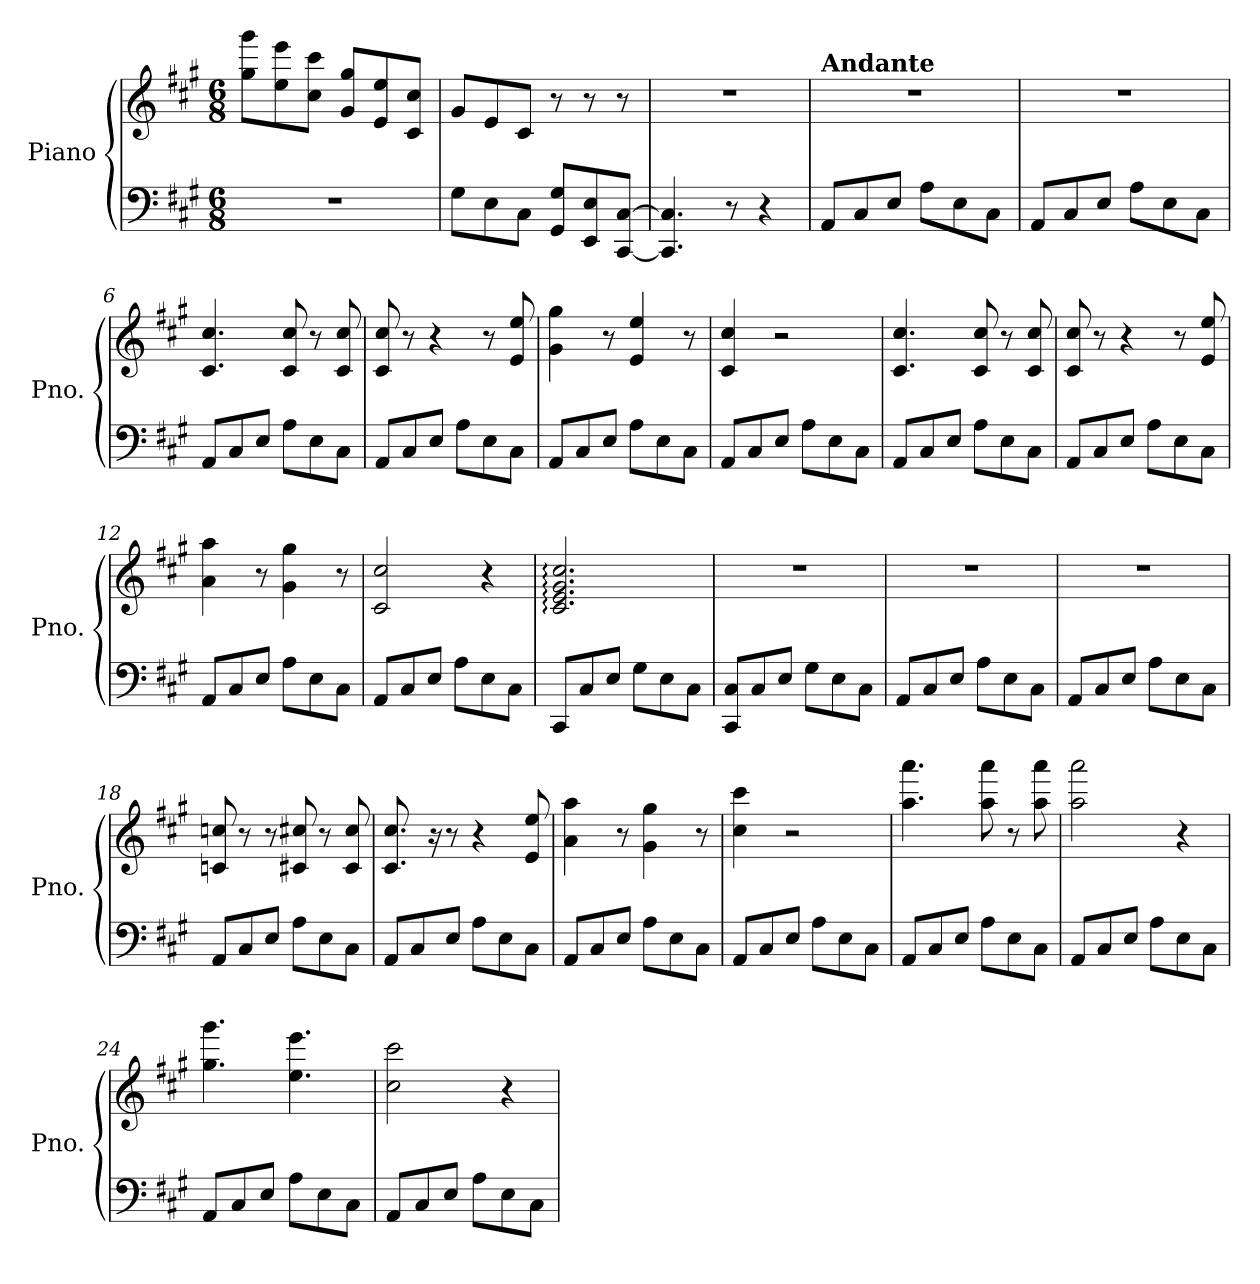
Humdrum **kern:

**kern	**kern
*part1	*part1
*staff2	*staff1
*I"Piano	*
*I'Pno.	*
*clefF4	*clefG2
*k[f#c#g#]	*k[f#c#g#]
*M6/8	*M6/8
=1	=1
2.r	8gg#\ 8ggg#\L
.	8ee\ 8eee\
.	8cc#\ 8ccc#\J
.	8g#/ 8gg#/L
.	8e/ 8ee/
.	8c#/ 8cc#/J
=2	=2
8G#\L	8g#/L
8E\	8e/
8C#\J	8c#/J
8GG#/ 8G#/L	8r
8EE/ 8E/	8r
[8CC#/ [8C#/J	8r
=3	=3
4.CC#/] 4.C#/]	2.r
8r	.
4r	.
=4	=4
!	!LO:TX:a:B:t=Andante
8AA/L	2.r
8C#/	.
8E/J	.
8A\L	.
8E\	.
8C#\J	.
=5	=5
8AA/L	2.r
8C#/	.
8E/J	.
8A\L	.
8E\	.
8C#\J	.
=6	=6
8AA/L	4.c#/ 4.cc#/
8C#/	.
8E/J	.
8A\L	8c#/ 8cc#/
8E\	8r
8C#\J	8c#/ 8cc#/
!!LO:LB:g=z
=7	=7
8AA/L	8c#/ 8cc#/
8C#/	8r
8E/J	4r
8A\L	.
8E\	8r
8C#\J	8e/ 8ee/
=8	=8
8AA/L	4g#\ 4gg#\
8C#/	.
8E/J	8r
8A\L	4e/ 4ee/
8E\	.
8C#\J	8r
=9	=9
8AA/L	4c#/ 4cc#/
8C#/	.
8E/J	2r
8A\L	.
8E\	.
8C#\J	.
=10	=10
8AA/L	4.c#/ 4.cc#/
8C#/	.
8E/J	.
8A\L	8c#/ 8cc#/
8E\	8r
8C#\J	8c#/ 8cc#/
=11	=11
8AA/L	8c#/ 8cc#/
8C#/	8r
8E/J	4r
8A\L	.
8E\	8r
8C#\J	8e/ 8ee/
=12	=12
8AA/L	4a\ 4aa\
8C#/	.
8E/J	8r
8A\L	4g#\ 4gg#\
8E\	.
8C#\J	8r
!!LO:LB:g=z
=13	=13
8AA/L	2c#/ 2cc#/
8C#/	.
8E/J	.
8A\L	.
8E\	4r
8C#\J	.
=14	=14
8CC#/L	2.c#/: 2.e/: 2.g#/: 2.cc#/:
8C#/	.
8E/J	.
8G#\L	.
8E\	.
8C#\J	.
=15	=15
8CC#/ 8C#/L	2.r
8C#/	.
8E/J	.
8G#\L	.
8E\	.
8C#\J	.
=16	=16
8AA/L	2.r
8C#/	.
8E/J	.
8A\L	.
8E\	.
8C#\J	.
=17	=17
8AA/L	2.r
8C#/	.
8E/J	.
8A\L	.
8E\	.
8C#\J	.
=18	=18
8AA/L	8cn/ 8ccn/
8C#/	8r
8E/J	8r
8A\L	8c#X/ 8cc#X/
8E\	8r
8C#\J	8c#/ 8cc#/
!!LO:LB:g=z
=19	=19
8AA/L	8.c#/ 8.cc#/
8C#/	.
.	16r
8E/J	8r
8A\L	4r
8E\	.
8C#\J	8e/ 8ee/
=20	=20
8AA/L	4a\ 4aa\
8C#/	.
8E/J	8r
8A\L	4g#\ 4gg#\
8E\	.
8C#\J	8r
=21	=21
8AA/L	4cc#\ 4ccc#\
8C#/	.
8E/J	2r
8A\L	.
8E\	.
8C#\J	.
=22	=22
8AA/L	4.aa\ 4.aaa\
8C#/	.
8E/J	.
8A\L	8aa\ 8aaa\
8E\	8r
8C#\J	8aa\ 8aaa\
=23	=23
8AA/L	2aa\ 2aaa\
8C#/	.
8E/J	.
8A\L	.
8E\	4r
8C#\J	.
=24	=24
8AA/L	4.gg#\ 4.ggg#\
8C#/	.
8E/J	.
8A\L	4.ee\ 4.eee\
8E\	.
8C#\J	.
=25	=25
8AA/L	2cc#\ 2ccc#\
8C#/	.
8E/J	.
8A\L	.
8E\	4r
8C#\J	.
=	=
*-	*-
